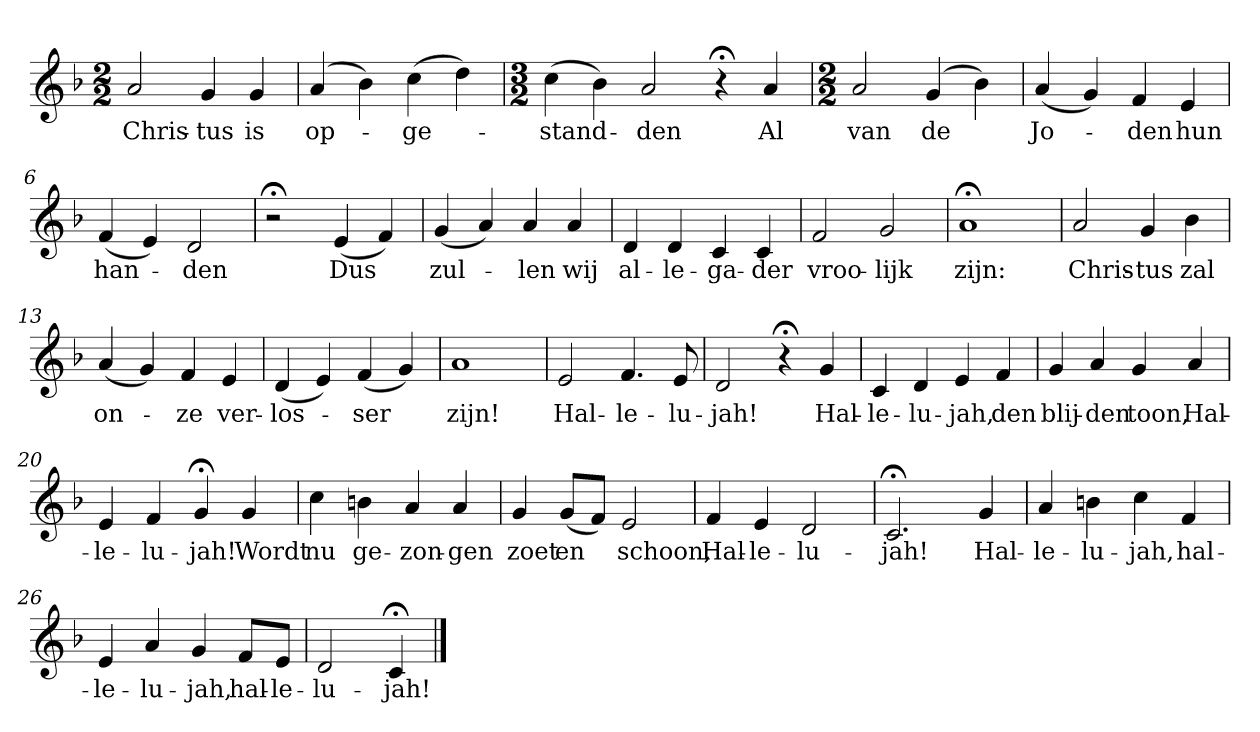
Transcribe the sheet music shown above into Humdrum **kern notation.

**kern	**text
*part1	*part1
*staff1	*staff1
*k[b-]	*
*F:	*
*M2/2	*
*MM120	*
=1	=1
2a	Chris-
4g	-tus
4g	is
=2	=2
(4a	op-
4b-)	.
(4cc	-ge-
4dd)	.
=3	=3
*M3/2	*
(4cc	-stand-
4b-)	.
2a	-den
4r;<	.
4a	Al
=4	=4
*M2/2	*
2a	van
(4g	de
4b-)	.
=5	=5
(4a	Jo-
4g)	.
4f	-den
4e	hun
=6	=6
(4f	han-
4e)	.
2d	-den
=7	=7
2r;<	.
(4e	Dus
4f)	.
=8	=8
(4g	zul-
4a)	.
4a	-len
4a	wij
=9	=9
4d	al-
4d	-le-
4c	-ga-
4c	-der
=10	=10
2f	vroo-
2g	-lijk
=11	=11
1a;<	zijn:
=12	=12
2a	Chris-
4g	-tus
4b-	zal
=13	=13
(4a	on-
4g)	.
4f	-ze
4e	ver-
=14	=14
(4d	-los-
4e)	.
(4f	-ser
4g)	.
=15	=15
1a	zijn!
=16	=16
2e	Hal-
4.f	-le-
8e	-lu-
=17	=17
2d	-jah!
4r;<	.
4g	Hal-
=18	=18
4c	-le-
4d	-lu-
4e	-jah,
4f	den
=19	=19
4g	blij-
4a	-den
4g	toon,
4a	Hal-
=20	=20
4e	-le-
4f	-lu-
4g;<	-jah!
4g	Wordt
=21	=21
4cc	nu
4bn	ge-
4a	-zon-
4a	-gen
=22	=22
4g	zoet
(8gL	en
8fJ)	.
2e	schoon,
=23	=23
4f	Hal-
4e	-le-
2d	-lu-
=24	=24
2.c;<	-jah!
4g	Hal-
=25	=25
4a	-le-
4bn	-lu-
4cc	-jah,
4f	hal-
=26	=26
4e	-le-
4a	-lu-
4g	-jah,
8fL	hal-
8eJ	-le-
=27	=27
2d	-lu-
4c;<	-jah!
==	==
*-	*-
